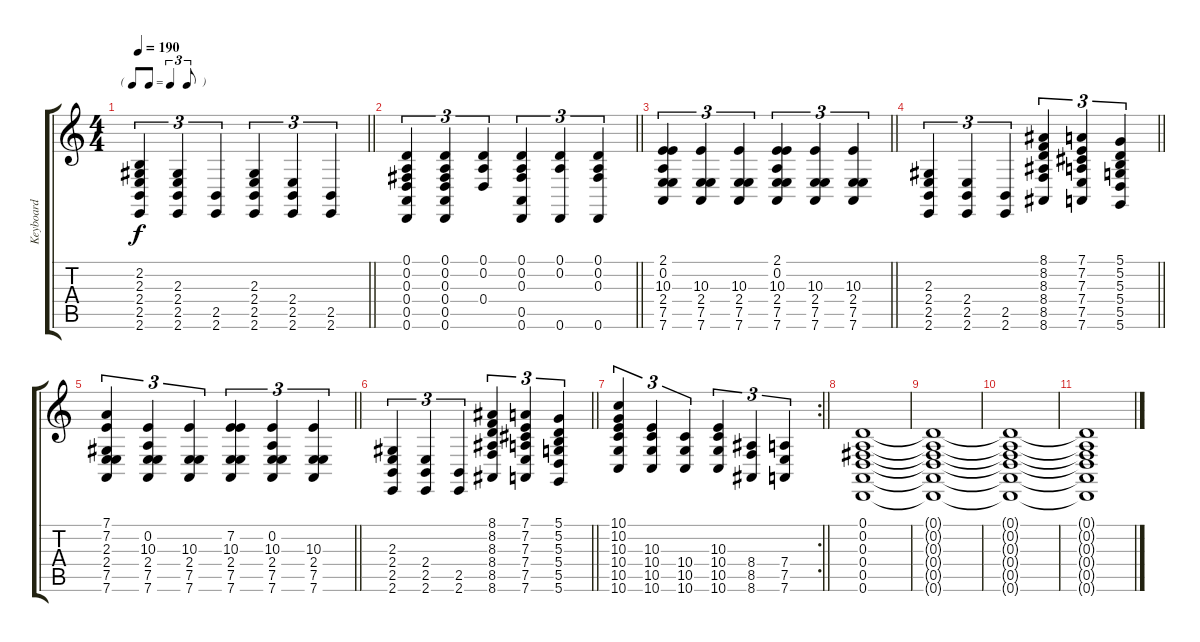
\track ("Keyboard" "Keyboard") {instrument voiceoohs}
\staff {score tabs}
\tuning (D4 A3 Gb3 D3 A2 D2) {hide}
\ts (4 4)
\tf triplet8th
\tempo 190
\clef g2
\barLineRight lightlight
\ks c
(2.2 2.3 2.4 2.5 2.6).4{tu (3 2) dy f} (2.3 2.4 2.5 2.6).4{tu (3 2)} (2.5 2.6).4{tu (3 2)} (2.3 2.4 2.5 2.6).4{tu (3 2)} (2.4 2.5 2.6).4{tu (3 2)} (2.5 2.6).4{tu (3 2)} |
\barLineRight lightlight
(0.1 0.2 0.3 0.4 0.5 0.6).4{tu (3 2)} (0.1 0.2 0.3 0.4 0.5 0.6).4{tu (3 2)} (0.1 0.2 0.4).4{tu (3 2)} (0.1 0.2 0.3 0.5 0.6).4{tu (3 2)} (0.1 0.2 0.6).4{tu (3 2)} (0.1 0.2 0.3 0.6).4{tu (3 2)} |
\barLineRight lightlight
(2.1 0.2 10.3 2.4 7.5 7.6).4{tu (3 2)} (10.3 2.4 7.5 7.6).4{tu (3 2)} (10.3 2.4 7.5 7.6).4{tu (3 2)} (2.1 0.2 10.3 2.4 7.5 7.6).4{tu (3 2)} (10.3 2.4 7.5 7.6).4{tu (3 2)} (10.3 2.4 7.5 7.6).4{tu (3 2)} |
\barLineRight lightlight
(2.3 2.4 2.5 2.6).4{tu (3 2)} (2.4 2.5 2.6).4{tu (3 2)} (2.5 2.6).4{tu (3 2)} (8.1 8.2 8.3 8.4 8.5 8.6).4{tu (3 2)} (7.1 7.2 7.3 7.4 7.5 7.6).4{tu (3 2)} (5.1 5.2 5.3 5.4 5.5 5.6).4{tu (3 2)} |
\barLineRight lightlight
(7.1 7.2 2.3 2.4 7.5 7.6).4{tu (3 2)} (0.2 10.3 2.4 7.5 7.6).4{tu (3 2)} (10.3 2.4 7.5 7.6).4{tu (3 2)} (7.2 10.3 2.4 7.5 7.6).4{tu (3 2)} (0.2 10.3 2.4 7.5 7.6).4{tu (3 2)} (10.3 2.4 7.5 7.6).4{tu (3 2)} |
\barLineRight lightlight
(2.3 2.4 2.5 2.6).4{tu (3 2)} (2.4 2.5 2.6).4{tu (3 2)} (2.5 2.6).4{tu (3 2)} (8.1 8.2 8.3 8.4 8.5 8.6).4{tu (3 2)} (7.1 7.2 7.3 7.4 7.5 7.6).4{tu (3 2)} (5.1 5.2 5.3 5.4 5.5 5.6).4{tu (3 2)} |
\rc 2
\barLineRight lightlight
(10.1 10.2 10.3 10.4 10.5 10.6).4{tu (3 2)} (10.3 10.4 10.5 10.6).4{tu (3 2)} (10.4 10.5 10.6).4{tu (3 2)} (10.3 10.4 10.5 10.6).4{tu (3 2)} (8.4 8.5 8.6).4{tu (3 2)} (7.4 7.5 7.6).4{tu (3 2)} |
(0.1 0.2 0.3 0.4 0.5 0.6).1 |
(0.1{t} 0.2{t} 0.3{t} 0.4{t} 0.5{t} 0.6{t}).1 |
(0.1{t} 0.2{t} 0.3{t} 0.4{t} 0.5{t} 0.6{t}).1 |
(0.1{t} 0.2{t} 0.3{t} 0.4{t} 0.5{t} 0.6{t}).1
